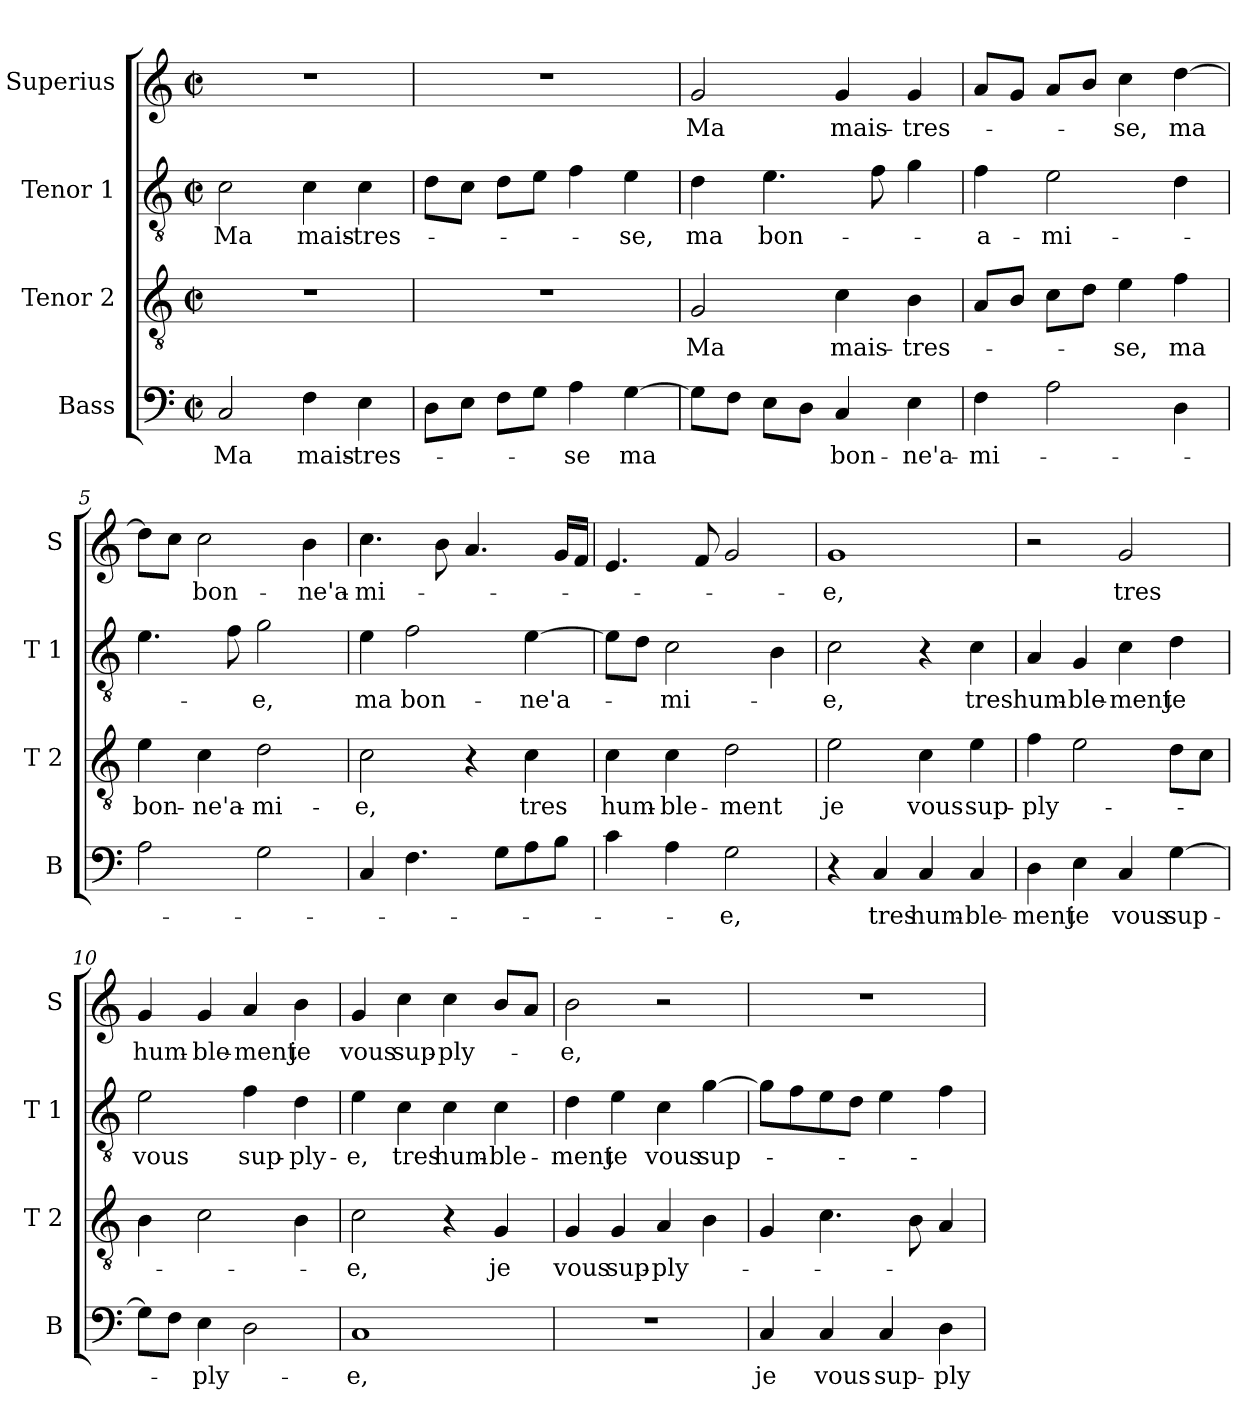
**kern	**text	**kern	**text	**kern	**text	**kern	**text
*part4	*part4	*part3	*part3	*part2	*part2	*part1	*part1
*staff4	*staff4	*staff3	*staff3	*staff2	*staff2	*staff1	*staff1
*I"Bass	*	*I"Tenor 2	*	*I"Tenor 1	*	*I"Superius	*
*I'B	*	*I'T 2	*	*I'T 1	*	*I'S	*
*clefF4	*	*clefGv2	*	*clefGv2	*	*clefG2	*
*k[]	*	*k[]	*	*k[]	*	*k[]	*
*C:	*	*C:	*	*C:	*	*C:	*
*M2/2	*	*M2/2	*	*M2/2	*	*M2/2	*
*met(c|)	*	*met(c|)	*	*met(c|)	*	*met(c|)	*
=1	=1	=1	=1	=1	=1	=1	=1
2C/	Ma	1r	.	2c\	Ma	1r	.
4F\	mais-	.	.	4c\	mais-	.	.
4E\	-tres-	.	.	4c\	-tres-	.	.
=2	=2	=2	=2	=2	=2	=2	=2
8D\L	.	1r	.	8d\L	.	1r	.
8E\J	.	.	.	8c\J	.	.	.
8F\L	.	.	.	8d\L	.	.	.
8G\J	.	.	.	8e\J	.	.	.
4A\	-se	.	.	4f\	.	.	.
[4G\	ma	.	.	4e\	-se,	.	.
=3	=3	=3	=3	=3	=3	=3	=3
8G\L]	.	2G/	Ma	4d\	ma	2g/	Ma
8F\J	.	.	.	.	.	.	.
8E\L	.	.	.	4.e\	bon-	.	.
8D\J	.	.	.	.	.	.	.
4C/	bon-	4c\	mais-	.	.	4g/	mais-
.	.	.	.	8f\	.	.	.
4E\	-ne'a-	4B\	-tres-	4g\	.	4g/	-tres-
=4	=4	=4	=4	=4	=4	=4	=4
4F\	-mi-	8A/L	.	4f\	-a-	8a/L	.
.	.	8B/J	.	.	.	8g/J	.
2A\	.	8c\L	.	2e\	-mi-	8a/L	.
.	.	8d\J	.	.	.	8b/J	.
.	.	4e\	-se,	.	.	4cc\	-se,
4D\	.	4f\	ma	4d\	.	[4dd\	ma
=5	=5	=5	=5	=5	=5	=5	=5
2A\	.	4e\	bon-	4.e\	.	8dd\L]	.
.	.	.	.	.	.	8cc\J	.
.	.	4c\	-ne'a-	.	.	2cc\	bon-
.	.	.	.	8f\	.	.	.
2G\	.	2d\	-mi-	2g\	-e,	.	.
.	.	.	.	.	.	4b\	-ne'a-
!!LO:LB:g=z
=6	=6	=6	=6	=6	=6	=6	=6
4C/	.	2c\	-e,	4e\	ma	4.cc\	-mi-
4.F\	.	.	.	2f\	bon-	.	.
.	.	.	.	.	.	8b\	.
.	.	4r	.	.	.	4.a/	.
8G\L	.	.	.	.	.	.	.
8A\	.	4c\	tres	[4e\	-ne'a-	.	.
8B\J	.	.	.	.	.	16g/LL	.
.	.	.	.	.	.	16f/JJ	.
=7	=7	=7	=7	=7	=7	=7	=7
4c\	.	4c\	hum-	8e\L]	.	4.e/	.
.	.	.	.	8d\J	.	.	.
4A\	.	4c\	-ble-	2c\	-mi-	.	.
.	.	.	.	.	.	8f/	.
2G\	-e,	2d\	-ment	.	.	2g/	.
.	.	.	.	4B\	.	.	.
=8	=8	=8	=8	=8	=8	=8	=8
4r	.	2e\	je	2c\	-e,	1g	-e,
4C/	tres	.	.	.	.	.	.
4C/	hum-	4c\	vous	4r	.	.	.
4C/	-ble-	4e\	sup-	4c\	tres	.	.
=9	=9	=9	=9	=9	=9	=9	=9
4D\	-ment	4f\	-ply-	4A/	hum-	2r	.
4E\	je	2e\	.	4G/	-ble-	.	.
4C/	vous	.	.	4c\	-ment	2g/	tres
[4G\	sup-	8d\L	.	4d\	je	.	.
.	.	8c\J	.	.	.	.	.
=10	=10	=10	=10	=10	=10	=10	=10
8G\L]	.	4B\	.	2e\	vous	4g/	hum-
8F\J	.	.	.	.	.	.	.
4E\	-ply-	2c\	.	.	.	4g/	-ble-
2D\	.	.	.	4f\	sup-	4a/	-ment
.	.	4B\	.	4d\	-ply-	4b\	je
!!LO:LB:g=z
=11	=11	=11	=11	=11	=11	=11	=11
1C	-e,	2c\	-e,	4e\	-e,	4g/	vous
.	.	.	.	4c\	tres	4cc\	sup-
.	.	4r	.	4c\	hum-	4cc\	-ply-
.	.	4G/	je	4c\	-ble-	8b/L	.
.	.	.	.	.	.	8a/J	.
=12	=12	=12	=12	=12	=12	=12	=12
1r	.	4G/	vous	4d\	-ment	2b\	-e,
.	.	4G/	sup-	4e\	je	.	.
.	.	4A/	-ply-	4c\	vous	2r	.
.	.	4B\	.	[4g\	sup-	.	.
=13	=13	=13	=13	=13	=13	=13	=13
4C/	je	4G/	.	8g\L]	.	1r	.
.	.	.	.	8f\	.	.	.
4C/	vous	4.c\	.	8e\	.	.	.
.	.	.	.	8d\J	.	.	.
4C/	sup-	.	.	4e\	.	.	.
.	.	8B\	.	.	.	.	.
4D\	-ply-	4A/	.	4f\	.	.	.
=	=	=	=	=	=	=	=
*-	*-	*-	*-	*-	*-	*-	*-
